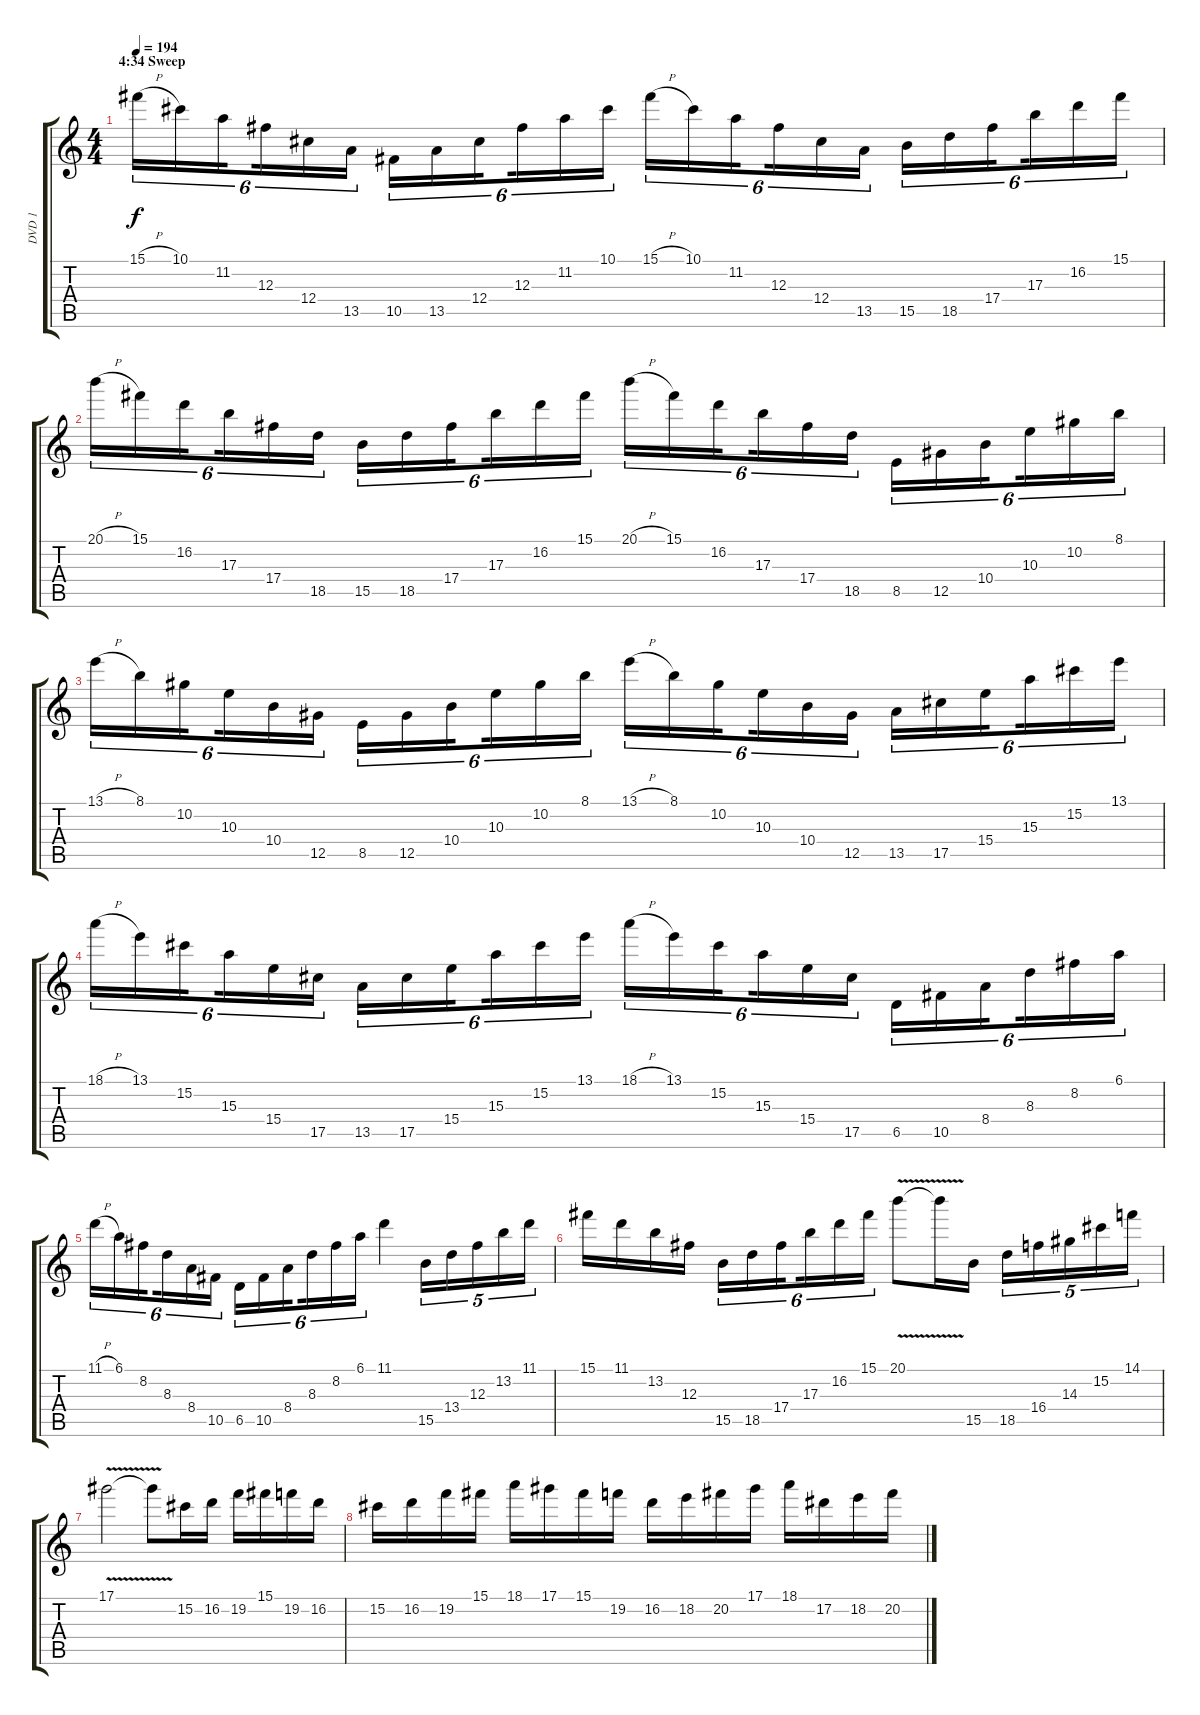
\track ("DVD 1" "DVD 1") {mute instrument overdrivenguitar}
\staff {score tabs}
\tuning (Eb4 Bb3 Gb3 Db3 Ab2 Eb2) {hide}
\ts (4 4)
\section ("" "4:34 Sweep")
\tempo 194
\clef g2
\ks c
15.1{h}.16{tu (6 4) dy f} 10.1.16{tu (6 4)} 11.2.16{tu (6 4) beam splitsecondary} 12.3.16{tu (6 4)} 12.4.16{tu (6 4)} 13.5.16{tu (6 4)} 10.5.16{tu (6 4)} 13.5.16{tu (6 4)} 12.4.16{tu (6 4) beam splitsecondary} 12.3.16{tu (6 4)} 11.2.16{tu (6 4)} 10.1.16{tu (6 4)} 15.1{h}.16{tu (6 4)} 10.1.16{tu (6 4)} 11.2.16{tu (6 4) beam splitsecondary} 12.3.16{tu (6 4)} 12.4.16{tu (6 4)} 13.5.16{tu (6 4)} 15.5.16{tu (6 4)} 18.5.16{tu (6 4)} 17.4.16{tu (6 4) beam splitsecondary} 17.3.16{tu (6 4)} 16.2.16{tu (6 4)} 15.1.16{tu (6 4)} |
20.1{h}.16{tu (6 4)} 15.1.16{tu (6 4)} 16.2.16{tu (6 4) beam splitsecondary} 17.3.16{tu (6 4)} 17.4.16{tu (6 4)} 18.5.16{tu (6 4)} 15.5.16{tu (6 4)} 18.5.16{tu (6 4)} 17.4.16{tu (6 4) beam splitsecondary} 17.3.16{tu (6 4)} 16.2.16{tu (6 4)} 15.1.16{tu (6 4)} 20.1{h}.16{tu (6 4)} 15.1.16{tu (6 4)} 16.2.16{tu (6 4) beam splitsecondary} 17.3.16{tu (6 4)} 17.4.16{tu (6 4)} 18.5.16{tu (6 4)} 8.5.16{tu (6 4)} 12.5.16{tu (6 4)} 10.4.16{tu (6 4) beam splitsecondary} 10.3.16{tu (6 4)} 10.2.16{tu (6 4)} 8.1.16{tu (6 4)} |
13.1{h}.16{tu (6 4)} 8.1.16{tu (6 4)} 10.2.16{tu (6 4) beam splitsecondary} 10.3.16{tu (6 4)} 10.4.16{tu (6 4)} 12.5.16{tu (6 4)} 8.5.16{tu (6 4)} 12.5.16{tu (6 4)} 10.4.16{tu (6 4) beam splitsecondary} 10.3.16{tu (6 4)} 10.2.16{tu (6 4)} 8.1.16{tu (6 4)} 13.1{h}.16{tu (6 4)} 8.1.16{tu (6 4)} 10.2.16{tu (6 4) beam splitsecondary} 10.3.16{tu (6 4)} 10.4.16{tu (6 4)} 12.5.16{tu (6 4)} 13.5.16{tu (6 4)} 17.5.16{tu (6 4)} 15.4.16{tu (6 4) beam splitsecondary} 15.3.16{tu (6 4)} 15.2.16{tu (6 4)} 13.1.16{tu (6 4)} |
18.1{h}.16{tu (6 4)} 13.1.16{tu (6 4)} 15.2.16{tu (6 4) beam splitsecondary} 15.3.16{tu (6 4)} 15.4.16{tu (6 4)} 17.5.16{tu (6 4)} 13.5.16{tu (6 4)} 17.5.16{tu (6 4)} 15.4.16{tu (6 4) beam splitsecondary} 15.3.16{tu (6 4)} 15.2.16{tu (6 4)} 13.1.16{tu (6 4)} 18.1{h}.16{tu (6 4)} 13.1.16{tu (6 4)} 15.2.16{tu (6 4) beam splitsecondary} 15.3.16{tu (6 4)} 15.4.16{tu (6 4)} 17.5.16{tu (6 4)} 6.5.16{tu (6 4)} 10.5.16{tu (6 4)} 8.4.16{tu (6 4) beam splitsecondary} 8.3.16{tu (6 4)} 8.2.16{tu (6 4)} 6.1.16{tu (6 4)} |
11.1{h}.16{tu (6 4)} 6.1.16{tu (6 4)} 8.2.16{tu (6 4) beam splitsecondary} 8.3.16{tu (6 4)} 8.4.16{tu (6 4)} 10.5.16{tu (6 4)} 6.5.16{tu (6 4)} 10.5.16{tu (6 4)} 8.4.16{tu (6 4) beam splitsecondary} 8.3.16{tu (6 4)} 8.2.16{tu (6 4)} 6.1.16{tu (6 4)} 11.1.4 15.5.16{tu (5 4)} 13.4.16{tu (5 4)} 12.3.16{tu (5 4)} 13.2.16{tu (5 4)} 11.1.16{tu (5 4)} |
15.1.16 11.1.16 13.2.16 12.3.16 15.5.16{tu (6 4)} 18.5.16{tu (6 4)} 17.4.16{tu (6 4) beam splitsecondary} 17.3.16{tu (6 4)} 16.2.16{tu (6 4)} 15.1.16{tu (6 4)} 20.1{v}.8 20.1{t}.16 15.5.16 18.5.16{tu (5 4)} 16.4.16{tu (5 4)} 14.3.16{tu (5 4)} 15.2.16{tu (5 4)} 14.1.16{tu (5 4)} |
17.1{v}.2 17.1{t}.8 15.2.16 16.2.16 19.2.16 15.1.16 19.2.16 16.2.16 |
15.2.16 16.2.16 19.2.16 15.1.16 18.1.16 17.1.16 15.1.16 19.2.16 16.2.16 18.2.16 20.2.16 17.1.16 18.1.16 17.2.16 18.2.16 20.2.16
